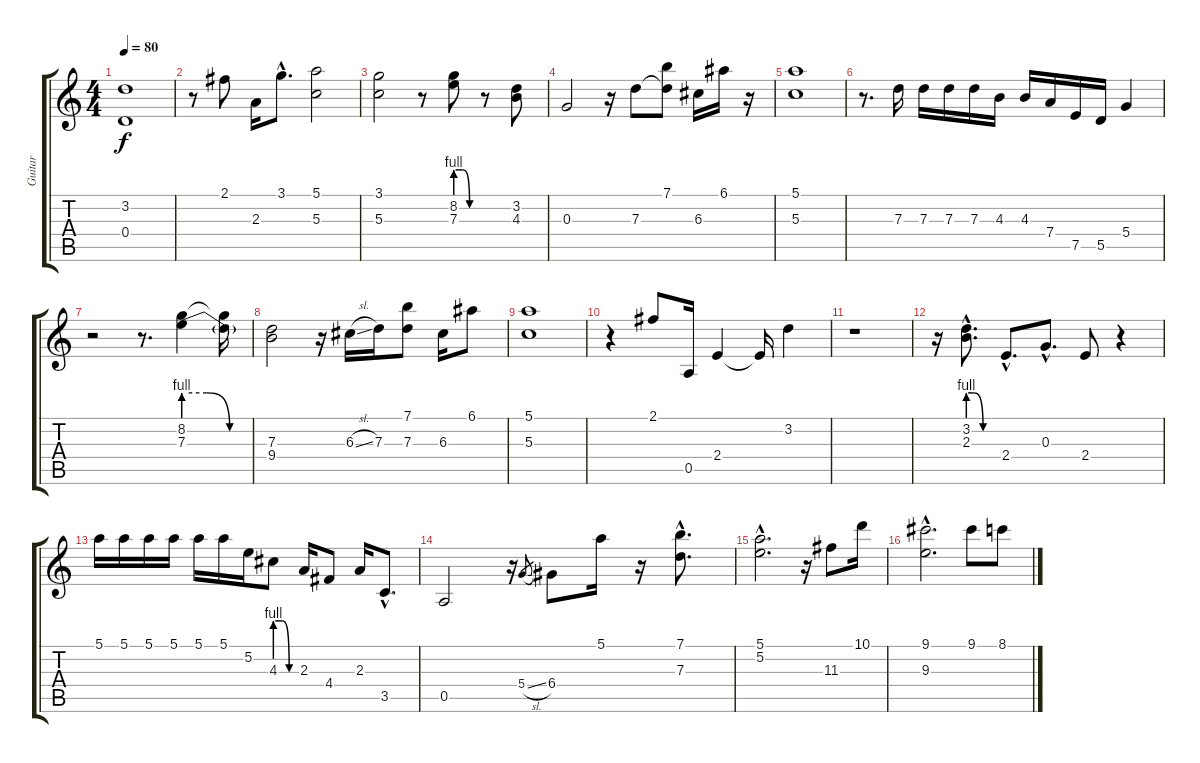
\track ("Guitar" "Guitar") {instrument electricguitarclean}
\staff {score tabs}
\tuning (E4 B3 G3 D3 A2 E2) {hide}
\ts (4 4)
\tempo 80
\clef g2
\ks c
(3.2 0.4).1{dy f} |
r.8 2.1.8 2.3.16 3.1{hac}.8{d} (5.1 5.3).2 |
(3.1 5.3).2 r.8 (8.2 7.3{be (custom 0 4 20 4 40 0 60 0)}).8 r.8 (3.2 4.3).8 |
0.3.2 r.16 7.3.8 (7.1 7.3{t}).8 6.3.16 6.1.16 r.16 |
(5.1 5.3).1 |
r.8{d} 7.3.16 7.3.16 7.3.16 7.3.16 4.3.16 4.3.16 7.4.16 7.5.16 5.5.16 5.4.4 |
r.2 r.8{d} (8.2 7.3{be (custom 0 4 20 4 40 0 60 0)}).4 (8.2{t} 7.3{t}).16 |
(7.3 9.4).2 r.16 6.3{sl}.16 7.3.16 (7.1 7.3).8 6.3.16 6.1.8 |
(5.1 5.3).1 |
r.4 2.1.8 0.5.16 2.4.4 2.4{t}.16 3.2.4 |
r.1 |
r.16 (3.2{hac} 2.3{be (custom 0 4 10 4 30 0 40 0 60 0) hac}).8{d} 2.4{hac}.8{d} 0.3{hac}.8{d} 2.4.8 r.4 |
5.1.16 5.1.16 5.1.16 5.1.16 5.1.16 5.1.16 5.2.16 4.3{be (custom 0 4 20 4 40 0 60 0)}.8 2.3.16 4.4.8 2.3.16 3.5{hac}.8{d} |
0.5.2 r.16 5.4{sl}.8{gr} 6.4.8 5.1.16 r.16 (7.1{hac} 7.3{hac}).8{d} |
(5.1{hac} 5.2{hac}).2{d} r.16 11.3.8 10.1.16 |
(9.1{hac} 9.3{hac}).2{d} 9.1.8 8.1.8
